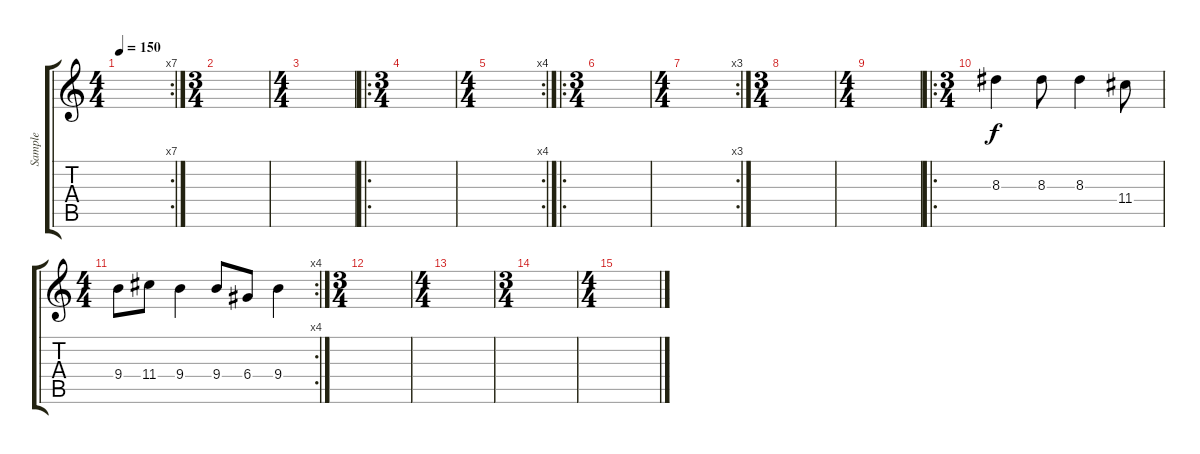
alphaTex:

\track ("Sample" "Sample") {instrument acousticguitarsteel}
\staff {score tabs}
\tuning (E4 B3 G3 D3 A2 E2) {hide}
\rc 7
\ts (4 4)
\tempo 150
\clef g2
\ks c
|
\ts (3 4)
|
\ts (4 4)
|
\ro
\ts (3 4)
|
\rc 4
\ts (4 4)
|
\ro
\ts (3 4)
|
\rc 3
\ts (4 4)
|
\ts (3 4)
|
\ts (4 4)
|
\ro
\ts (3 4)
8.3.4 8.3.8 8.3.4 11.4.8 |
\rc 4
\ts (4 4)
9.4.8 11.4.8 9.4.4 9.4.8 6.4.8 9.4.4 |
\ts (3 4)
|
\ts (4 4)
|
\ts (3 4)
|
\ts (4 4)
